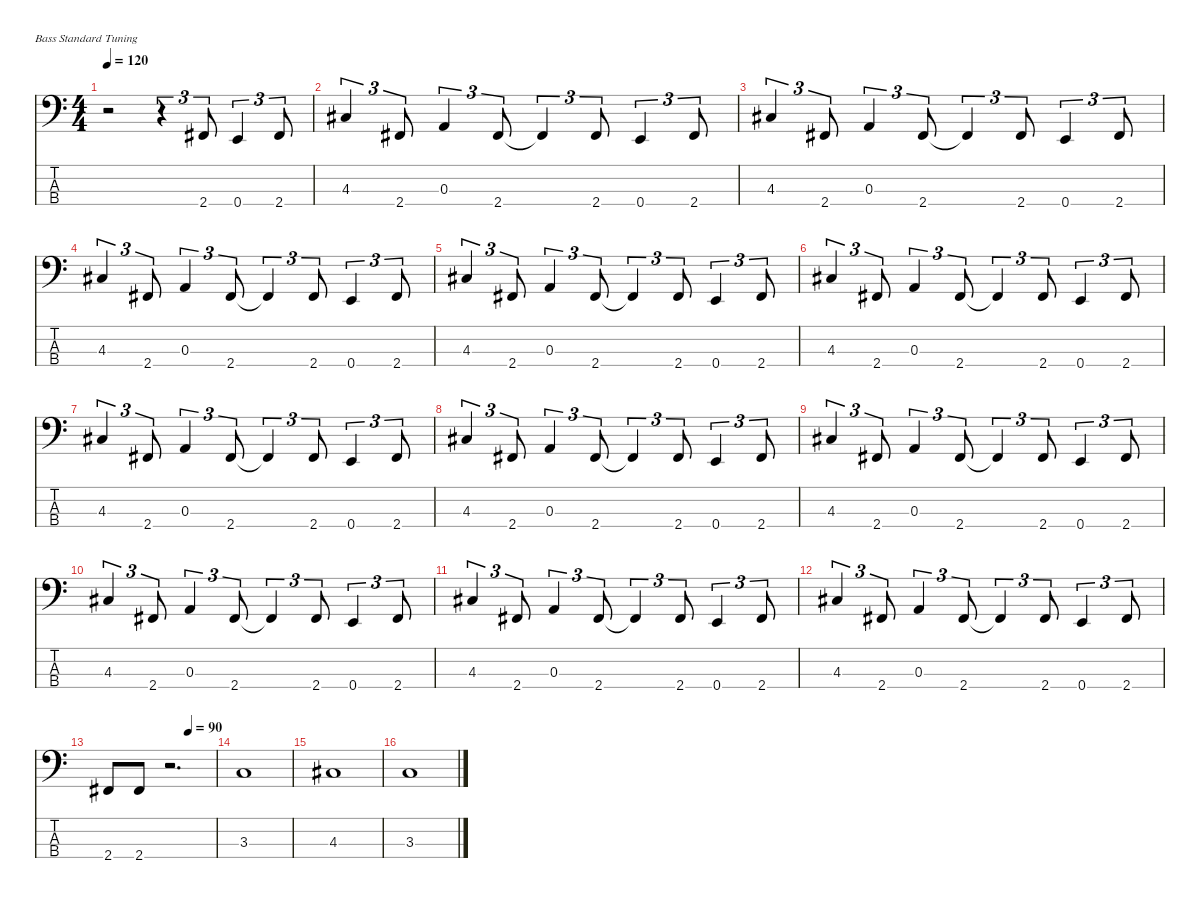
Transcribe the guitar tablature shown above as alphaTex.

\defaultSystemsLayout 4
\hideDynamics
\bracketExtendMode nobrackets
\singleTrackTrackNamePolicy hidden
\multiTrackTrackNamePolicy hidden
\firstSystemTrackNameMode fullname
\firstSystemTrackNameOrientation horizontal
\otherSystemsTrackNameOrientation horizontal
\track ("Bass" "el.bs.") {instrument electricbasspick}
\staff {score tabs}
\tuning (G2 D2 A1 E1)
\ts (4 4)
\tempo 120
\clef f4
\ks c
r.2{dy ff instrument electricbasspick beam Down} r.4{tu (3 2) beam Down} 2.4{acc #}.8{tu (3 2) beam Up} 0.4.4{tu (3 2) beam Up} 2.4{acc #}.8{tu (3 2) beam Up} |
4.3{acc #}.4{tu (3 2) beam Up} 2.4{acc #}.8{tu (3 2) beam Up} 0.3.4{tu (3 2) beam Up} 2.4{acc #}.8{tu (3 2) beam Up} 2.4{t acc #}.4{tu (3 2) dy f beam Up} 2.4{acc #}.8{tu (3 2) dy ff beam Up} 0.4.4{tu (3 2) beam Up} 2.4{acc #}.8{tu (3 2) beam Up} |
4.3{acc #}.4{tu (3 2) beam Up} 2.4{acc #}.8{tu (3 2) beam Up} 0.3.4{tu (3 2) beam Up} 2.4{acc #}.8{tu (3 2) beam Up} 2.4{t acc #}.4{tu (3 2) dy f beam Up} 2.4{acc #}.8{tu (3 2) dy ff beam Up} 0.4.4{tu (3 2) beam Up} 2.4{acc #}.8{tu (3 2) beam Up} |
4.3{acc #}.4{tu (3 2) beam Up} 2.4{acc #}.8{tu (3 2) beam Up} 0.3.4{tu (3 2) beam Up} 2.4{acc #}.8{tu (3 2) beam Up} 2.4{t acc #}.4{tu (3 2) dy f beam Up} 2.4{acc #}.8{tu (3 2) dy ff beam Up} 0.4.4{tu (3 2) beam Up} 2.4{acc #}.8{tu (3 2) beam Up} |
4.3{acc #}.4{tu (3 2) beam Up} 2.4{acc #}.8{tu (3 2) beam Up} 0.3.4{tu (3 2) beam Up} 2.4{acc #}.8{tu (3 2) beam Up} 2.4{t acc #}.4{tu (3 2) dy f beam Up} 2.4{acc #}.8{tu (3 2) dy ff beam Up} 0.4.4{tu (3 2) beam Up} 2.4{acc #}.8{tu (3 2) beam Up} |
4.3{acc #}.4{tu (3 2) beam Up} 2.4{acc #}.8{tu (3 2) beam Up} 0.3.4{tu (3 2) beam Up} 2.4{acc #}.8{tu (3 2) beam Up} 2.4{t acc #}.4{tu (3 2) dy f beam Up} 2.4{acc #}.8{tu (3 2) dy ff beam Up} 0.4.4{tu (3 2) beam Up} 2.4{acc #}.8{tu (3 2) beam Up} |
4.3{acc #}.4{tu (3 2) beam Up} 2.4{acc #}.8{tu (3 2) beam Up} 0.3.4{tu (3 2) beam Up} 2.4{acc #}.8{tu (3 2) beam Up} 2.4{t acc #}.4{tu (3 2) dy f beam Up} 2.4{acc #}.8{tu (3 2) dy ff beam Up} 0.4.4{tu (3 2) beam Up} 2.4{acc #}.8{tu (3 2) beam Up} |
4.3{acc #}.4{tu (3 2) beam Up} 2.4{acc #}.8{tu (3 2) beam Up} 0.3.4{tu (3 2) beam Up} 2.4{acc #}.8{tu (3 2) beam Up} 2.4{t acc #}.4{tu (3 2) dy f beam Up} 2.4{acc #}.8{tu (3 2) dy ff beam Up} 0.4.4{tu (3 2) beam Up} 2.4{acc #}.8{tu (3 2) beam Up} |
4.3{acc #}.4{tu (3 2) beam Up} 2.4{acc #}.8{tu (3 2) beam Up} 0.3.4{tu (3 2) beam Up} 2.4{acc #}.8{tu (3 2) beam Up} 2.4{t acc #}.4{tu (3 2) dy f beam Up} 2.4{acc #}.8{tu (3 2) dy ff beam Up} 0.4.4{tu (3 2) beam Up} 2.4{acc #}.8{tu (3 2) beam Up} |
4.3{acc #}.4{tu (3 2) beam Up} 2.4{acc #}.8{tu (3 2) beam Up} 0.3.4{tu (3 2) beam Up} 2.4{acc #}.8{tu (3 2) beam Up} 2.4{t acc #}.4{tu (3 2) dy f beam Up} 2.4{acc #}.8{tu (3 2) dy ff beam Up} 0.4.4{tu (3 2) beam Up} 2.4{acc #}.8{tu (3 2) beam Up} |
4.3{acc #}.4{tu (3 2) beam Up} 2.4{acc #}.8{tu (3 2) beam Up} 0.3.4{tu (3 2) beam Up} 2.4{acc #}.8{tu (3 2) beam Up} 2.4{t acc #}.4{tu (3 2) dy f beam Up} 2.4{acc #}.8{tu (3 2) dy ff beam Up} 0.4.4{tu (3 2) beam Up} 2.4{acc #}.8{tu (3 2) beam Up} |
4.3{acc #}.4{tu (3 2) beam Up} 2.4{acc #}.8{tu (3 2) beam Up} 0.3.4{tu (3 2) beam Up} 2.4{acc #}.8{tu (3 2) beam Up} 2.4{t acc #}.4{tu (3 2) dy f beam Up} 2.4{acc #}.8{tu (3 2) dy ff beam Up} 0.4.4{tu (3 2) beam Up} 2.4{acc #}.8{tu (3 2) beam Up} |
\tempo (90 0.75)
2.4{acc #}.8{beam Up} 2.4{acc #}.8{beam Up} r.2{d beam Up} |
3.3.1{beam Up} |
4.3{acc #}.1{beam Up} |
3.3.1{beam Up}
